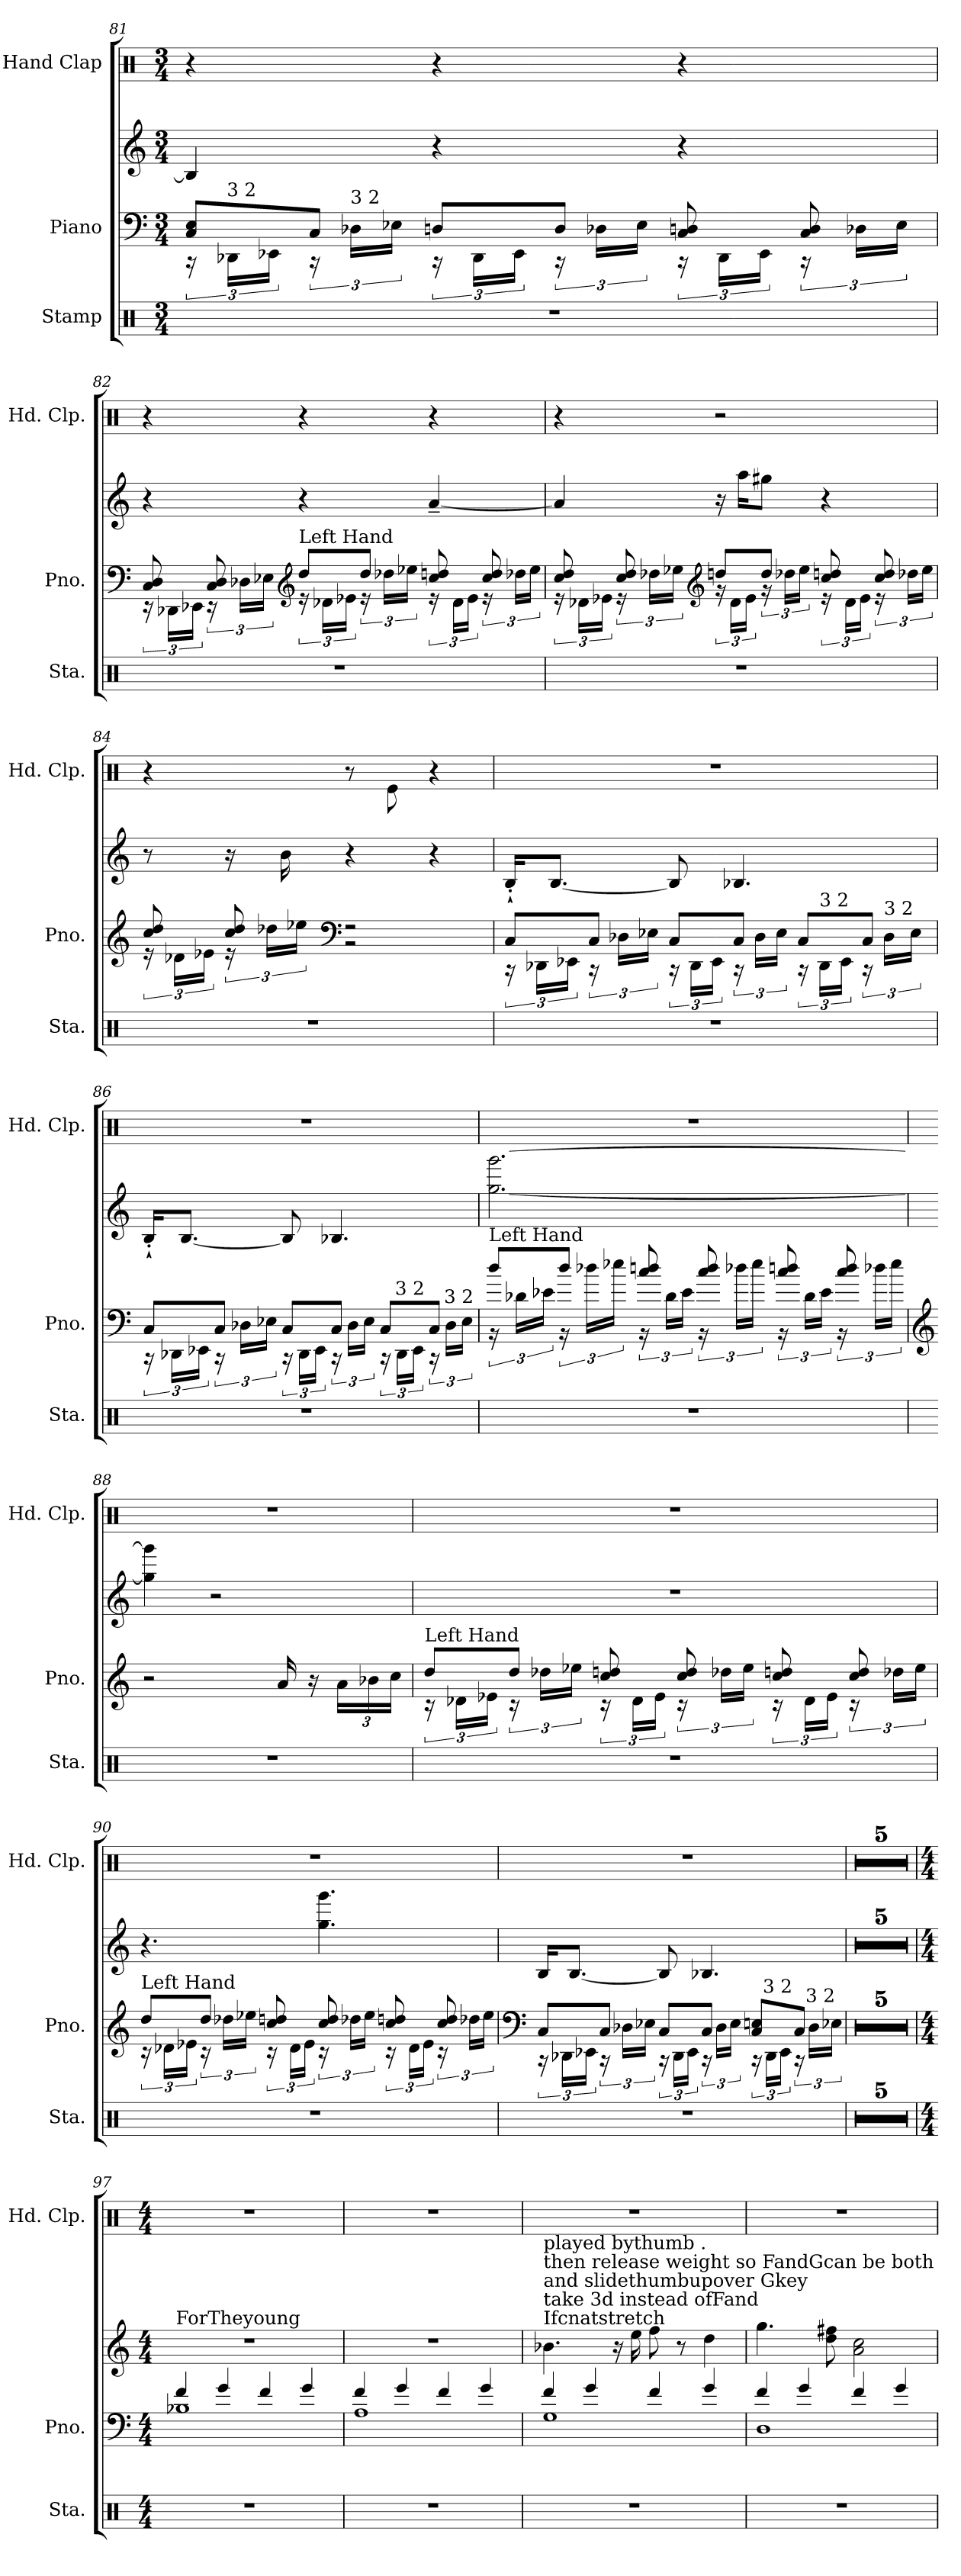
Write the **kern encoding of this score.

**kern	**kern	**kern	**kern
*part3	*part2	*part2	*part1
*staff4	*staff3	*staff2	*staff1
*I"Stamp	*I"Piano	*	*I"Hand Clap
*I'Sta.	*I'Pno.	*	*I'Hd. Clp.
*clefX	*clefF4	*clefG2	*clefX
*k[]	*k[]	*k[]	*k[]
*M3/4	*M3/4	*M3/4	*M3/4
=81	=81	=81	=81
*	*^	*	*
2.r	8C/ 8E/L	24r	4B-/]	4r
!	!	!LO:TX:a:t=3   2	!	!
.	.	24DD-X\LL	.	.
.	.	24EE-X\JJ	.	.
.	8C/J	24r	.	.
!	!	!LO:TX:a:t=3    2	!	!
.	.	24D-X\LL	.	.
.	.	24E-X\JJ	.	.
.	8Dn/L	24r	4r	4r
.	.	24DD-\LL	.	.
.	.	24EE-\JJ	.	.
.	8D/J	24r	.	.
.	.	24D-X\LL	.	.
.	.	24E-\JJ	.	.
.	8C/ 8Dn/	24r	4r	4r
.	.	24DD-\LL	.	.
.	.	24EE-\JJ	.	.
.	8C/ 8D/	24r	.	.
.	.	24D-X\LL	.	.
.	.	24E-\JJ	.	.
!!LO:LB:g=z
=82	=82	=82	=82	=82
2.r	8C/ 8D/	24r	4r	4r
.	.	24DD-X\LL	.	.
.	.	24EE-X\JJ	.	.
.	8C/ 8D/	24r	.	.
.	.	24D-X\LL	.	.
.	.	24E-X\JJ	.	.
*	*clefG2	*	*	*
!	!LO:TX:a:t=Left  Hand	!	!	!
.	8dd/L	24r	4r	4r
.	.	24d-X\LL	.	.
.	.	24e-X\JJ	.	.
.	8dd/J	24r	.	.
.	.	24dd-X\LL	.	.
.	.	24ee-X\JJ	.	.
.	8cc/ 8ddn/	24r	[4a~/	4r
.	.	24d-\LL	.	.
.	.	24e-\JJ	.	.
.	8cc/ 8dd/	24r	.	.
.	.	24dd-X\LL	.	.
.	.	24ee-\JJ	.	.
=83	=83	=83	=83	=83
2.r	8cc/ 8dd/	24r	4a/]	4r
.	.	24d-X\LL	.	.
.	.	24e-X\JJ	.	.
.	8cc/ 8dd/	24r	.	.
.	.	24dd-X\LL	.	.
.	.	24ee-X\JJ	.	.
*	*clefG2	*	*	*
.	8ddn/L	24r	16r	2r
.	.	24d-\LL	.	.
.	.	.	16aa\KL	.
.	.	24e-\JJ	.	.
.	8dd/J	24r	8gg#X\J	.
.	.	24dd-X\LL	.	.
.	.	24ee-\JJ	.	.
.	8cc/ 8ddn/	24r	4r	.
.	.	24d-\LL	.	.
.	.	24e-\JJ	.	.
.	8cc/ 8dd/	24r	.	.
.	.	24dd-X\LL	.	.
.	.	24ee-\JJ	.	.
=84	=84	=84	=84	=84
2.r	8cc/ 8dd/	24r	8r	4r
.	.	24d-X\LL	.	.
.	.	24e-X\JJ	.	.
.	8cc/ 8dd/	24r	16r	.
.	.	24dd-X\LL	.	.
.	.	.	16b\	.
.	.	24ee-X\JJ	.	.
*	*clefF4	*	*	*
.	2r	2r	4r	8r
.	.	.	.	8Re\
.	.	.	4r	4r
!!LO:PB:g=z
=85	=85	=85	=85	=85
2.r	8C/L	24r	16B'`/KL	2.r
.	.	24DD-X\LL	.	.
.	.	.	[8.B/J	.
.	.	24EE-X\JJ	.	.
.	8C/J	24r	.	.
.	.	24D-X\LL	.	.
.	.	24E-X\JJ	.	.
.	8C/L	24r	8B/]	.
.	.	24DD-\LL	.	.
.	.	24EE-\JJ	.	.
.	8C/J	24r	4.B-X/	.
.	.	24D-\LL	.	.
.	.	24E-\JJ	.	.
.	8C/L	24r	.	.
!	!	!LO:TX:a:t=3   2	!	!
.	.	24DD-\LL	.	.
.	.	24EE-\JJ	.	.
.	8C/J	24r	.	.
!	!	!LO:TX:a:t=3    2	!	!
.	.	24D-\LL	.	.
.	.	24E-\JJ	.	.
=86	=86	=86	=86	=86
2.r	8C/L	24r	16B'`/KL	2.r
.	.	24DD-X\LL	.	.
.	.	.	[8.B/J	.
.	.	24EE-X\JJ	.	.
.	8C/J	24r	.	.
.	.	24D-X\LL	.	.
.	.	24E-X\JJ	.	.
.	8C/L	24r	8B/]	.
.	.	24DD-\LL	.	.
.	.	24EE-\JJ	.	.
.	8C/J	24r	4.B-X/	.
.	.	24D-\LL	.	.
.	.	24E-\JJ	.	.
.	8C/L	24r	.	.
!	!	!LO:TX:a:t=3   2	!	!
.	.	24DD-\LL	.	.
.	.	24EE-\JJ	.	.
.	8C/J	24r	.	.
!	!	!LO:TX:a:t=3    2	!	!
.	.	24D-\LL	.	.
.	.	24E-\JJ	.	.
=87	=87	=87	=87	=87
!	!LO:TX:a:t=Left  Hand	!	!	!
2.r	8dd/L	24r	[2.gg\ [2.ggg\	2.r
.	.	24d-X\LL	.	.
.	.	24e-X\JJ	.	.
.	8dd/J	24r	.	.
.	.	24dd-X\LL	.	.
.	.	24ee-X\JJ	.	.
.	8cc/ 8ddn/	24r	.	.
.	.	24d-\LL	.	.
.	.	24e-\JJ	.	.
.	8cc/ 8dd/	24r	.	.
.	.	24dd-X\LL	.	.
.	.	24ee-\JJ	.	.
.	8cc/ 8ddn/	24r	.	.
.	.	24d-\LL	.	.
.	.	24e-\JJ	.	.
.	8cc/ 8dd/	24r	.	.
.	.	24dd-X\LL	.	.
.	.	24ee-\JJ	.	.
*	*v	*v	*	*
!!LO:LB:g=z
=88	=88	=88	=88
*	*clefG2	*	*
2.r	2r	4gg\] 4ggg\]	2.r
.	.	2r	.
.	16a/	.	.
.	16r	.	.
*	*Xbrackettup	*	*
.	24a\LL	.	.
.	24b-X\	.	.
.	24cc\JJ	.	.
=89	=89	=89	=89
*	*^	*	*
*	*	*brackettup	*	*
!	!LO:TX:a:t=Left  Hand	!	!	!
2.r	8dd/L	24r	2.r	2.r
.	.	24d-X\LL	.	.
.	.	24e-X\JJ	.	.
.	8dd/J	24r	.	.
.	.	24dd-X\LL	.	.
.	.	24ee-X\JJ	.	.
.	8cc/ 8ddn/	24r	.	.
.	.	24d-\LL	.	.
.	.	24e-\JJ	.	.
.	8cc/ 8dd/	24r	.	.
.	.	24dd-X\LL	.	.
.	.	24ee-\JJ	.	.
.	8cc/ 8ddn/	24r	.	.
.	.	24d-\LL	.	.
.	.	24e-\JJ	.	.
.	8cc/ 8dd/	24r	.	.
.	.	24dd-X\LL	.	.
.	.	24ee-\JJ	.	.
=90	=90	=90	=90	=90
!	!LO:TX:a:t=Left  Hand	!	!	!
2.r	8dd/L	24r	4.r	2.r
.	.	24d-X\LL	.	.
.	.	24e-X\JJ	.	.
.	8dd/J	24r	.	.
.	.	24dd-X\LL	.	.
.	.	24ee-X\JJ	.	.
.	8cc/ 8ddn/	24r	.	.
.	.	24d-\LL	.	.
.	.	24e-\JJ	.	.
.	8cc/ 8dd/	24r	4.gg\ 4.ggg\	.
.	.	24dd-X\LL	.	.
.	.	24ee-\JJ	.	.
.	8cc/ 8ddn/	24r	.	.
.	.	24d-\LL	.	.
.	.	24e-\JJ	.	.
.	8cc/ 8dd/	24r	.	.
.	.	24dd-X\LL	.	.
.	.	24ee-\JJ	.	.
!!LO:LB:g=z
=91	=91	=91	=91	=91
*	*clefF4	*	*	*
2.r	8C/L	24r	16B/KL	2.r
.	.	24DD-X\LL	.	.
.	.	.	[8.B/J	.
.	.	24EE-X\JJ	.	.
.	8C/J	24r	.	.
.	.	24D-X\LL	.	.
.	.	24E-X\JJ	.	.
.	8C/L	24r	8B/]	.
.	.	24DD-\LL	.	.
.	.	24EE-\JJ	.	.
.	8C/J	24r	4.B-X/	.
.	.	24D-\LL	.	.
.	.	24E-\JJ	.	.
.	8C/ 8En/L	24r	.	.
!	!	!LO:TX:a:t=3   2	!	!
.	.	24DD-\LL	.	.
.	.	24EE-\JJ	.	.
.	8C/J	24r	.	.
!	!	!LO:TX:a:t=3    2	!	!
.	.	24D-\LL	.	.
.	.	24E-X\JJ	.	.
*	*v	*v	*	*
=92	=92	=92	=92
2.r	2.r	2.r	2.r
=93	=93	=93	=93
2.r	2.r	2.r	2.r
=94	=94	=94	=94
2.r	2.r	2.r	2.r
=95	=95	=95	=95
2.r	2.r	2.r	2.r
=96	=96	=96	=96
2.r	2.r	2.r	2.r
=97	=97	=97	=97
*M4/4	*M4/4	*M4/4	*M4/4
*	*^	*	*
!	!	!	!LO:TX:a:t=ForTheyoung	!
1r	4f/	1B-X	1r	1r
.	4g/	.	.	.
.	4f/	.	.	.
.	4g/	.	.	.
=98	=98	=98	=98	=98
1r	4f/	1A	1r	1r
.	4g/	.	.	.
.	4f/	.	.	.
.	4g/	.	.	.
=99	=99	=99	=99	=99
!	!	!	!LO:TX:a:t=Ifcnatstretch	!
!	!	!	!LO:TX:a:t=take 3d instead ofFand	!
!	!	!	!LO:TX:a:t=and slidethumbupover Gkey	!
!	!	!	!LO:TX:a:t=then release weight so FandGcan be both	!
!	!	!	!LO:TX:a:t=played  bythumb .	!
1r	4f/	1G	4.b-X\	1r
.	4g/	.	.	.
.	.	.	16r	.
.	.	.	16ee\	.
.	4f/	.	8ff\	.
.	.	.	8r	.
.	4g/	.	4dd\	.
=100	=100	=100	=100	=100
1r	4f/	1D	4.gg\	1r
.	4g/	.	.	.
.	.	.	8dd\ 8ff#X\	.
.	4f/	.	2a\ 2cc\	.
.	4g/	.	.	.
*	*v	*v	*	*
=	=	=	=
*-	*-	*-	*-
